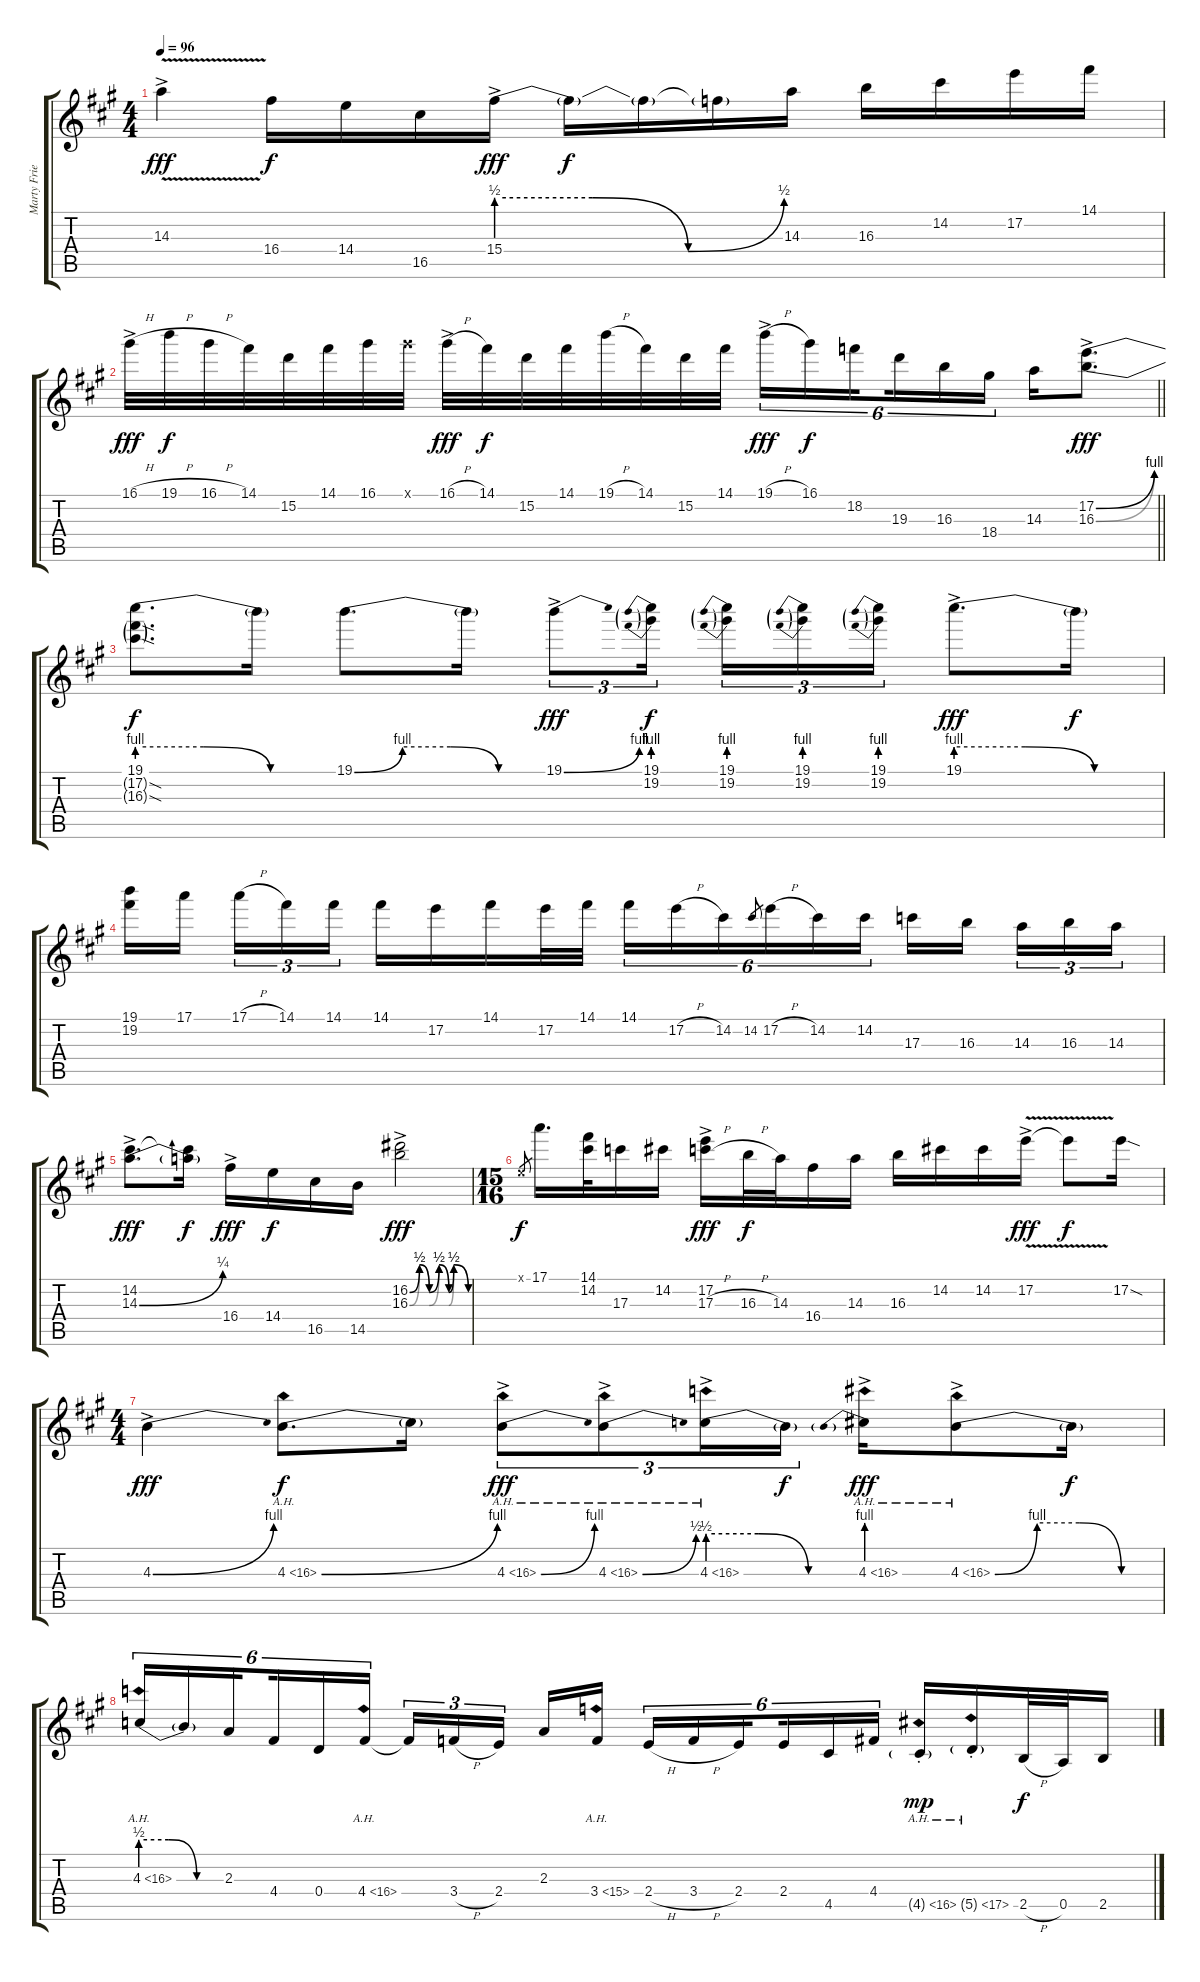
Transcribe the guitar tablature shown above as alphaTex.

\track ("Marty Friedman" "Marty Frie") {solo instrument distortionguitar}
\staff {score tabs}
\tuning (E4 B3 G3 D3 A2 E2) {hide}
\ts (4 4)
\tempo 96
\clef g2
\ks f#minor
14.3{v ac}.4{dy fff} 16.4.16{dy f} 14.4.16 16.5.16 15.4{be (custom 0 2 20 2 40 0 60 2) ac}.16{dy fff} 15.4{t}.16{dy f} 15.4{t}.16 15.4{t}.16 14.3.16 16.3.16 14.2.16 17.2.16 14.1.16 |
\barLineRight lightlight
16.1{h ac}.32{dy fff} 19.1{h}.32{dy f} 16.1{h}.32 14.1.32 15.2.32 14.1.32 16.1.32 16.1{x}.32 16.1{h ac}.32{dy fff} 14.1.32{dy f} 15.2.32 14.1.32 19.1{h}.32 14.1.32 15.2.32 14.1.32 19.1{h ac}.16{tu (6 4) dy fff} 16.1.16{tu (6 4) dy f} 18.2.16{tu (6 4) beam splitsecondary} 19.3.16{tu (6 4)} 16.3.16{tu (6 4)} 18.4.16{tu (6 4)} 14.3.16 (17.2{be (bend 0 0 60 4) ac} 16.3{be (bend 0 0 60 4) ac}).8{d dy fff} |
(19.1{be (custom 0 4 20 4 40 0 60 0)} 17.2{sod t} 16.3{sod t}).8{d dy f} 19.1{t}.16 19.1{be (custom 0 0 15 4 30 4 45 0 60 0)}.8{d} 19.1{t}.16 19.1{be (bend 0 0 60 4) ac}.8{tu (3 2) dy fff} (19.1{be (prebend 0 4 60 4)} 19.2{be (prebend 0 4 60 4)}).16{tu (3 2) dy f beam splitsecondary} (19.1{be (prebend 0 4 60 4)} 19.2{be (prebend 0 4 60 4)}).16{tu (3 2)} (19.1{be (prebend 0 4 60 4)} 19.2{be (prebend 0 4 60 4)}).16{tu (3 2)} (19.1{be (prebend 0 4 60 4)} 19.2{be (prebend 0 4 60 4)}).16{tu (3 2)} 19.1{be (custom 0 4 20 4 40 0 60 0) ac}.8{d dy fff} 19.1{t}.16{dy f} |
(19.1 19.2).16 17.1.16{beam splitsecondary} 17.1{h}.16{tu (3 2)} 14.1.16{tu (3 2)} 14.1.16{tu (3 2)} 14.1.16 17.2.16 14.1.16 17.2.32 14.1.32 14.1.16{tu (6 4)} 17.2{h}.16{tu (6 4)} 14.2.16{tu (6 4)} 14.2.8{gr beam splitsecondary} 17.2{h}.16{tu (6 4)} 14.2.16{tu (6 4)} 14.2.16{tu (6 4)} 17.3.16 16.3.16{beam splitsecondary} 14.3.16{tu (3 2)} 16.3.16{tu (3 2)} 14.3.16{tu (3 2)} |
(14.2{ac} 14.3{be (bend 0 0 60 1) ac}).8{d dy fff} (14.2{t} 14.3{t}).16{dy f} 16.4{ac}.16{dy fff} 14.4.16{dy f} 16.5.16 14.5.16 (16.2{be (custom 0 0 10 2 20 0 30 2 40 0 45 2 60 0) ac} 16.3{be (custom 0 0 10 2 20 0 30 2 40 0 45 2 60 0) ac}).2{dy fff} |
\ts (15 16)
0.1{x}.8{gr dy f} 17.1.16{d} (14.1 14.2).32 17.3.16 14.2.16 (17.2{ac} 17.3{h ac}).16{dy fff} 16.3{h}.32{dy f} 14.3.32 16.4.16 14.3.16 16.3.16 14.2.16 14.2.16 17.2{v ac}.16{dy fff} 17.2{t}.8{dy f} 17.2{sod}.16 |
\ts (4 4)
4.3{be (bend 0 0 60 4) ac}.4{dy fff} 4.3{be (bend 0 0 60 4) ah 12}.8{d dy f} 4.3{t}.16 4.3{be (bend 0 0 60 4) ah 12 ac}.8{tu (3 2) dy fff} 4.3{be (bend 0 0 60 2) ah 12 ac}.8{tu (3 2)} 4.3{be (custom 0 2 20 2 40 0 60 0) ah 12 ac}.16{tu (3 2)} 4.3{t}.16{tu (3 2) dy f} 4.3{be (prebend 0 4 60 4) ah 12 ac}.16{dy fff} 4.3{be (custom 0 0 15 4 30 4 45 0 60 0) ah 12 ac}.8 4.3{t}.16{dy f} |
4.3{be (custom 0 2 20 2 40 0 60 0) ah 12}.16{tu (6 4)} 4.3{t}.16{tu (6 4)} 2.3.16{tu (6 4) beam splitsecondary} 4.4.16{tu (6 4)} 0.4.16{tu (6 4)} 4.4{ah 12}.16{tu (6 4)} 4.4{t}.16{tu (3 2)} 3.4{h}.16{tu (3 2)} 2.4.16{tu (3 2) beam splitsecondary} 2.3.16 3.4{ah 12}.16 2.4{h}.16{tu (6 4)} 3.4{h}.16{tu (6 4)} 2.4.16{tu (6 4) beam splitsecondary} 2.4.16{tu (6 4)} 4.5.16{tu (6 4)} 4.4.16{tu (6 4)} 4.5{ah 12 g st}.16{dy mp} 5.5{ah 12 g st}.16 2.5{h}.32{dy f} 0.5.32 2.5.16
